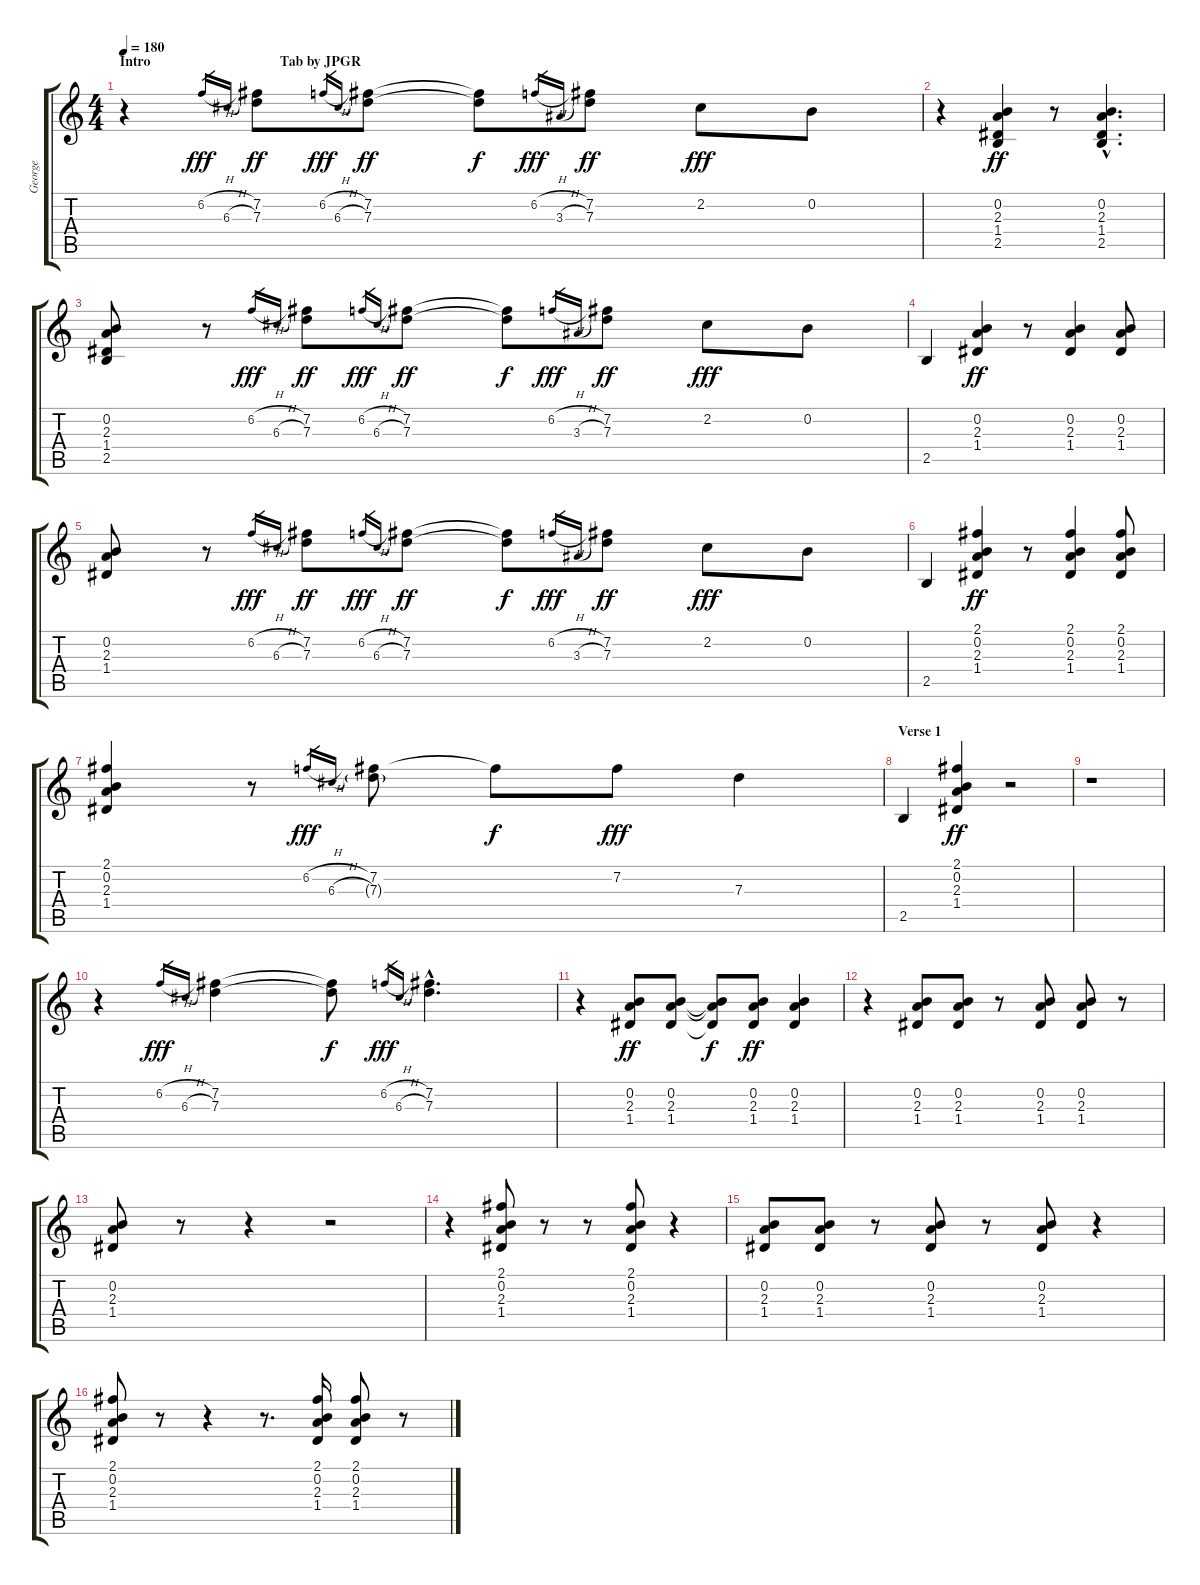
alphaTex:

\track ("George" "George") {instrument electricguitarjazz}
\staff {score tabs}
\tuning (E4 B3 G3 D3 A2 E2) {hide}
\ts (4 4)
\section ("" "Intro                                     Tab by JPGR")
\tempo 180
\clef g2
\ks c
r.4{dy fff instrument electricguitarjazz} 6.2{h}.16{gr} 6.3{h}.16{gr} (7.2 7.3).8{dy ff} 6.2{h}.16{gr dy fff} 6.3{h}.16{gr} (7.2 7.3).8{dy ff} (7.2{t} 7.3{t}).8{dy f} 6.2{h}.16{gr dy fff} 3.3{h}.16{gr} (7.2 7.3).8{dy ff} 2.2.8{dy fff} 0.2.8 |
r.4 (0.2 2.3 1.4 2.5).4{dy ff} r.8 (0.2{hac} 2.3{hac} 1.4{hac} 2.5{hac}).4{d} |
(0.2 2.3 1.4 2.5).8 r.8 6.2{h}.16{gr dy fff} 6.3{h}.16{gr} (7.2 7.3).8{dy ff} 6.2{h}.16{gr dy fff} 6.3{h}.16{gr} (7.2 7.3).8{dy ff} (7.2{t} 7.3{t}).8{dy f} 6.2{h}.16{gr dy fff} 3.3{h}.16{gr} (7.2 7.3).8{dy ff} 2.2.8{dy fff} 0.2.8 |
2.5.4 (0.2 2.3 1.4).4{dy ff} r.8 (0.2 2.3 1.4).4 (0.2 2.3 1.4).8 |
(0.2 2.3 1.4).8 r.8 6.2{h}.16{gr dy fff} 6.3{h}.16{gr} (7.2 7.3).8{dy ff} 6.2{h}.16{gr dy fff} 6.3{h}.16{gr} (7.2 7.3).8{dy ff} (7.2{t} 7.3{t}).8{dy f} 6.2{h}.16{gr dy fff} 3.3{h}.16{gr} (7.2 7.3).8{dy ff} 2.2.8{dy fff} 0.2.8 |
2.5.4 (2.1 0.2 2.3 1.4).4{dy ff} r.8 (2.1 0.2 2.3 1.4).4 (2.1 0.2 2.3 1.4).8 |
(2.1 0.2 2.3 1.4).4 r.8 6.2{h}.16{gr dy fff} 6.3{h}.16{gr} (7.2 7.3{g}).8 7.2{t}.8{dy f} 7.2.8{dy fff} 7.3.4 |
\section ("" "Verse 1")
2.5.4 (2.1 0.2 2.3 1.4).4{dy ff} r.2 |
r.1 |
r.4 6.2{h}.16{gr dy fff} 6.3{h}.16{gr} (7.2 7.3).4 (7.2{t} 7.3{t}).8{dy f} 6.2{h}.16{gr dy fff} 6.3{h}.16{gr} (7.2{hac} 7.3{hac}).4{d} |
r.4 (0.2 2.3 1.4).8{dy ff} (0.2 2.3 1.4).8 (0.2{t} 2.3{t} 1.4{t}).8{dy f} (0.2 2.3 1.4).8{dy ff} (0.2 2.3 1.4).4 |
r.4 (0.2 2.3 1.4).8 (0.2 2.3 1.4).8 r.8 (0.2 2.3 1.4).8 (0.2 2.3 1.4).8 r.8 |
(0.2 2.3 1.4).8 r.8 r.4 r.2 |
r.4 (2.1 0.2 2.3 1.4).8 r.8 r.8 (2.1 0.2 2.3 1.4).8 r.4 |
(0.2 2.3 1.4).8 (0.2 2.3 1.4).8 r.8 (0.2 2.3 1.4).8 r.8 (0.2 2.3 1.4).8 r.4 |
(2.1 0.2 2.3 1.4).8 r.8 r.4 r.8{d} (2.1 0.2 2.3 1.4).16 (2.1 0.2 2.3 1.4).8 r.8
